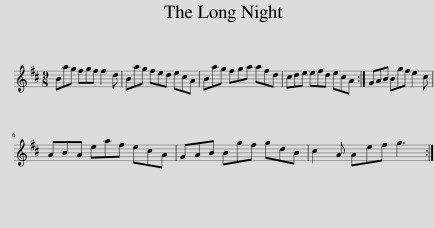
X:1
L:1/8
M:9/8
I:linebreak $
K:Bmin
V:1 treble
V:1
 Bag fgf f2 d | Bag fed ecA | Bag fga afd | cde efd ecA :| GAB Bgf e2 c |$ %5
 ABA eaf ecA | GAB Bgf gdB | c2 A Aef g3 :| %8
